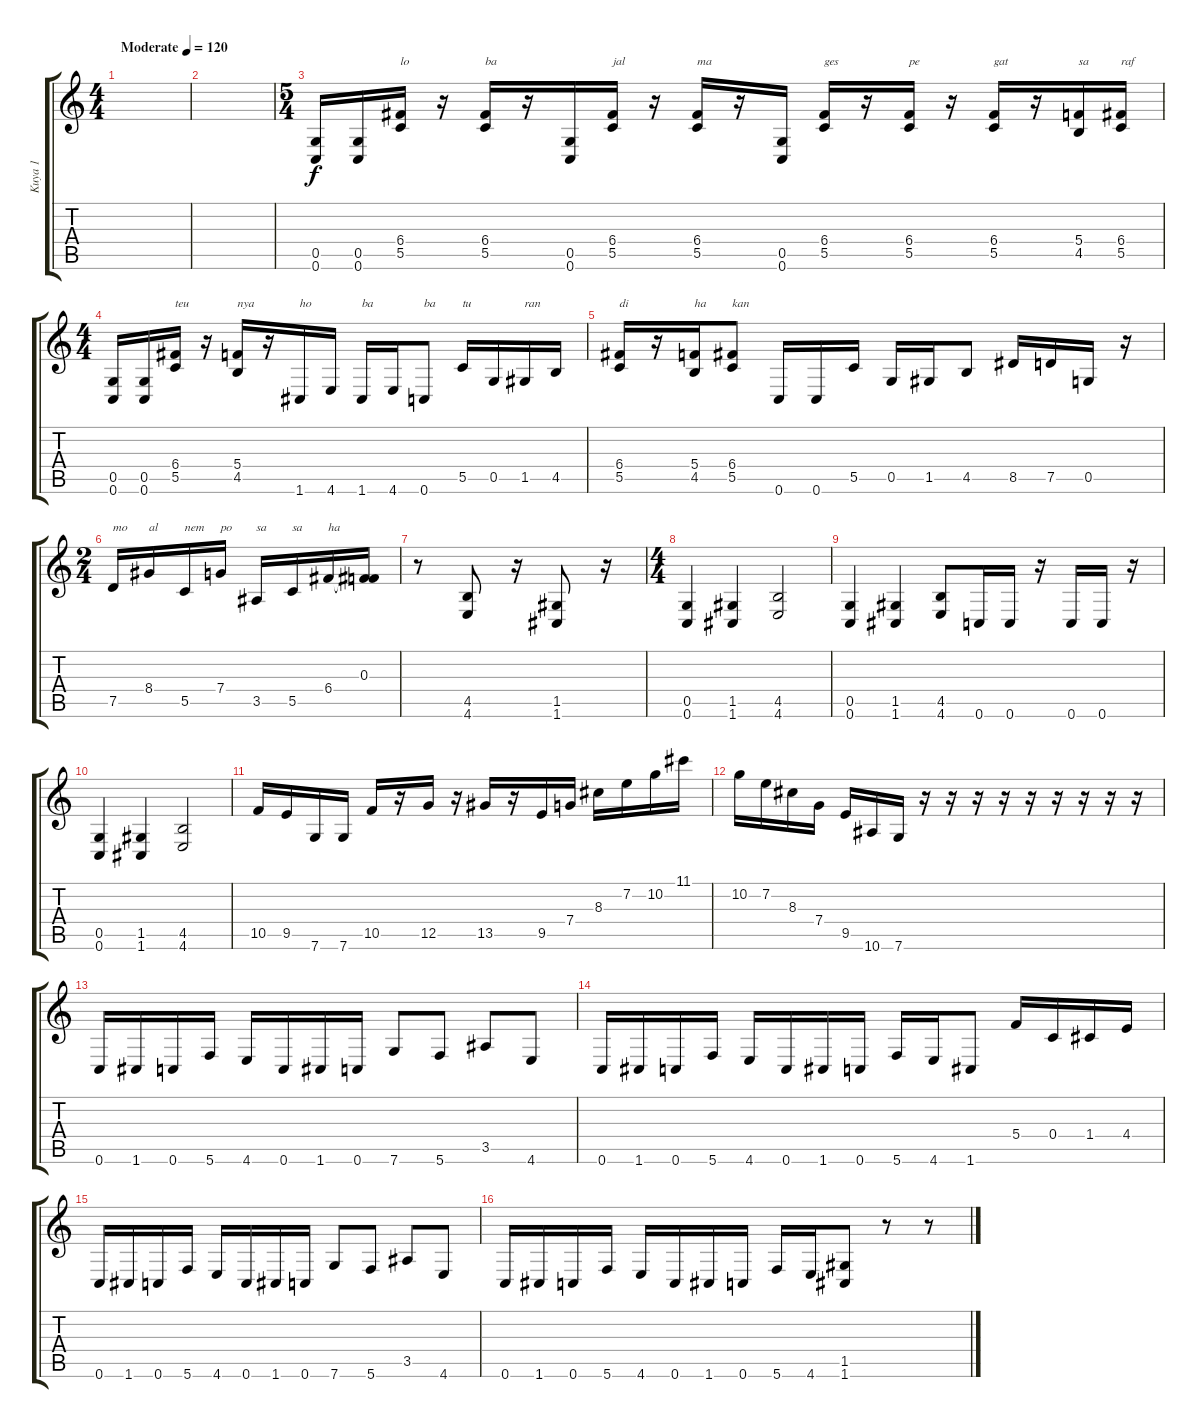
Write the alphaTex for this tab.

\track ("Kuya 1" "Kuya 1") {instrument distortionguitar}
\staff {score tabs}
\tuning (D4 A3 F3 C3 G2 C2) {hide}
\ts (4 4)
\tempo (120 "Moderate")
\clef g2
\ks c
|
|
\ts (5 4)
(0.5 0.6).16 (0.5 0.6).16 (6.4 5.5).16{txt "lo"} r.16 (6.4 5.5).16{txt "ba"} r.16 (0.5 0.6).16 (6.4 5.5).16{txt "jal"} r.16 (6.4 5.5).16{txt "ma"} r.16 (0.5 0.6).16 (6.4 5.5).16{txt "ges"} r.16 (6.4 5.5).16{txt "pe"} r.16 (6.4 5.5).16{txt "gat"} r.16 (5.4 4.5).16{txt "sa"} (6.4 5.5).16{txt "raf"} |
\ts (4 4)
(0.5 0.6).16 (0.5 0.6).16 (6.4 5.5).16{txt "teu"} r.16 (5.4 4.5).16{txt "nya"} r.16 1.6.16{txt "ho"} 4.6.16 1.6.16{txt "ba"} 4.6.16 0.6.8{txt "ba"} 5.5.16{txt "tu"} 0.5.16 1.5.16{txt "ran"} 4.5.16 |
(6.4 5.5).16{txt "di"} r.16 (5.4 4.5).16{txt "ha"} (6.4 5.5).8{txt "kan"} 0.6.16 0.6.16 5.5.16 0.5.16 1.5.16 4.5.8 8.5.16 7.5.16 0.5.16 r.16 |
\ts (2 4)
7.5.16{txt "mo"} 8.4.16{txt "al"} 5.5.16{txt "nem"} 7.4.16{txt "po"} 3.5.16{txt "sa"} 5.5.16{txt "sa"} 6.4.16{txt "ha"} (0.3 6.4{t}).16 |
r.8 (4.5 4.6).8 r.16 (1.5 1.6).8 r.16 |
\ts (4 4)
(0.5 0.6).4 (1.5 1.6).4 (4.5 4.6).2 |
(0.5 0.6).4 (1.5 1.6).4 (4.5 4.6).8 0.6.16 0.6.16 r.16 0.6.16 0.6.16 r.16 |
(0.5 0.6).4 (1.5 1.6).4 (4.5 4.6).2 |
10.5.16 9.5.16 7.6.16 7.6.16 10.5.16 r.16 12.5.16 r.16 13.5.16 r.16 9.5.16 7.4.16 8.3.16 7.2.16 10.2.16 11.1.16 |
10.2.16 7.2.16 8.3.16 7.4.16 9.5.16 10.6.16 7.6.16 r.16 r.16 r.16 r.16 r.16 r.16 r.16 r.16 r.16 |
0.6.16 1.6.16 0.6.16 5.6.16 4.6.16 0.6.16 1.6.16 0.6.16 7.6.8 5.6.8 3.5.8 4.6.8 |
0.6.16 1.6.16 0.6.16 5.6.16 4.6.16 0.6.16 1.6.16 0.6.16 5.6.16 4.6.16 1.6.8 5.4.16 0.4.16 1.4.16 4.4.16 |
0.6.16 1.6.16 0.6.16 5.6.16 4.6.16 0.6.16 1.6.16 0.6.16 7.6.8 5.6.8 3.5.8 4.6.8 |
0.6.16 1.6.16 0.6.16 5.6.16 4.6.16 0.6.16 1.6.16 0.6.16 5.6.16 4.6.16 (1.5 1.6).8 r.8 r.8
